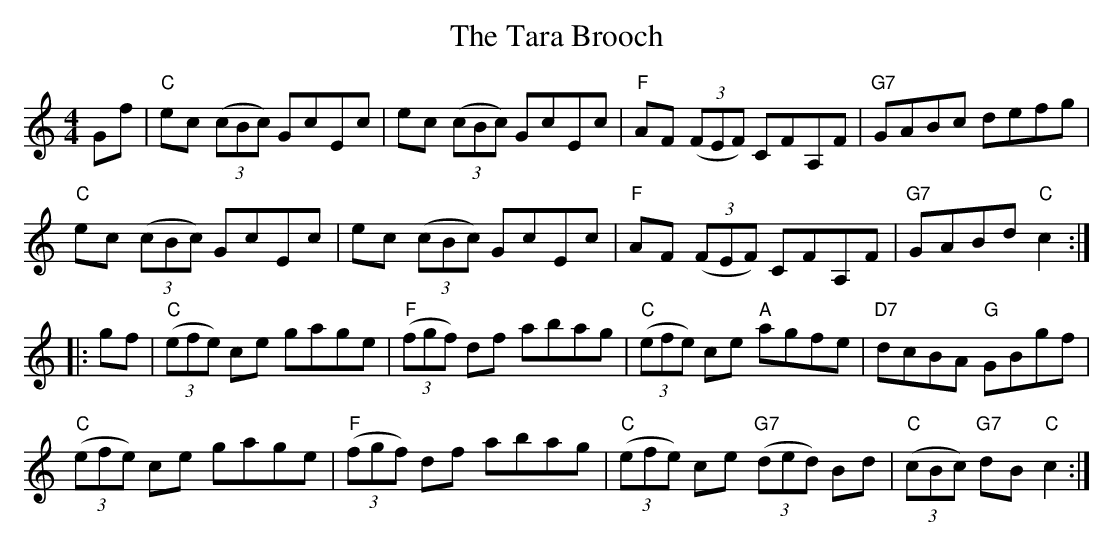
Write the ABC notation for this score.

X:1
T:Tara Brooch, The
M:4/4
L:1/8
K:C
Q:120
Gf|\
"C"ec ((3cBc) GcEc| ec ((3cBc) GcEc|"F"AF ((3FEF) CFA,F|"G7"GABc defg|
"C"ec ((3cBc) GcEc| ec ((3cBc) GcEc|"F"AF ((3FEF) CFA,F|"G7"GABd "C"c2:|
|:gf|\
"C"((3efe) ce gage|"F"((3fgf) df abag|"C"((3efe) ce "A"agfe|"D7"dcBA "G"GBgf|
"C"((3efe) ce gage|"F"((3fgf) df abag|"C"((3efe) ce "G7"((3ded) Bd|"C"((3cBc) "G7"dB "C"c2:|
